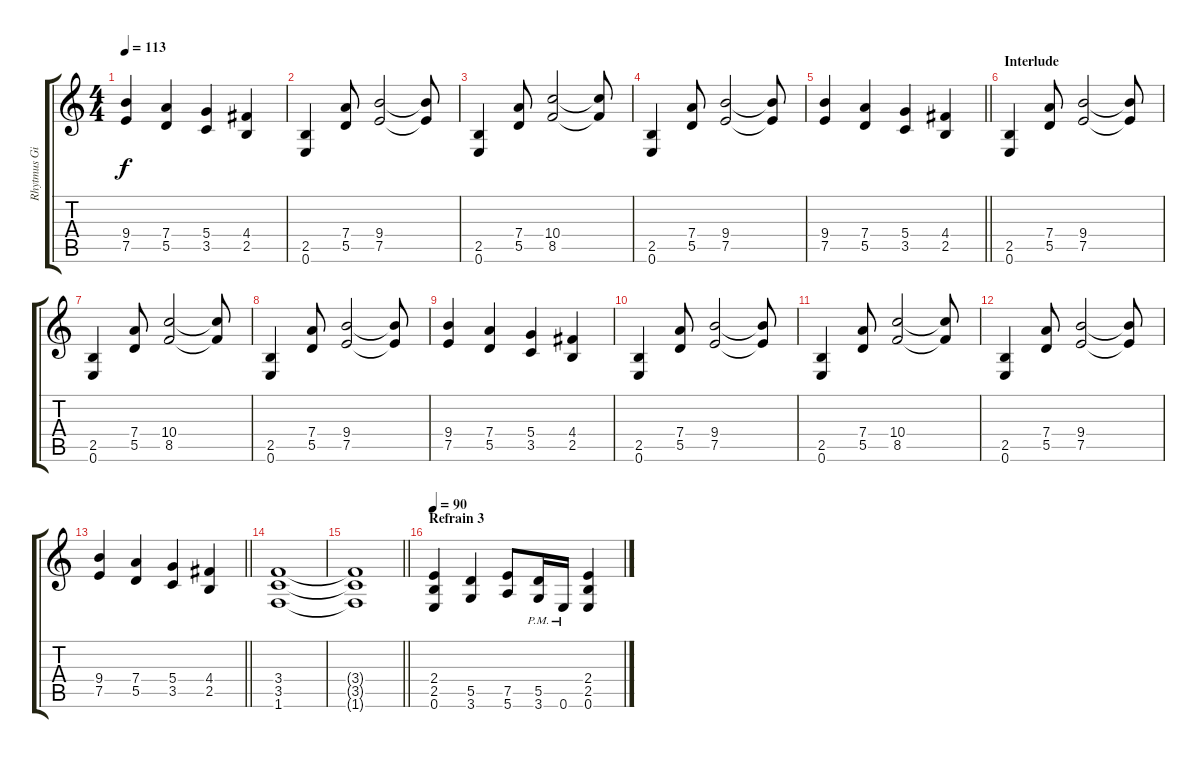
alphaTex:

\track ("Rhytmus Gitarre" "Rhytmus Gi") {instrument overdrivenguitar}
\staff {score tabs}
\tuning (E4 B3 G3 D3 A2 E2) {hide}
\ts (4 4)
\tempo 113
\clef g2
\ks c
(9.4 7.5).4{dy f} (7.4 5.5).4 (5.4 3.5).4 (4.4 2.5).4 |
(2.5 0.6).4 (7.4 5.5).8 (9.4 7.5).2 (9.4{t} 7.5{t}).8 |
(2.5 0.6).4 (7.4 5.5).8 (10.4 8.5).2 (10.4{t} 8.5{t}).8 |
(2.5 0.6).4 (7.4 5.5).8 (9.4 7.5).2 (9.4{t} 7.5{t}).8 |
\barLineRight lightlight
(9.4 7.5).4 (7.4 5.5).4 (5.4 3.5).4 (4.4 2.5).4 |
\section ("" "Interlude")
(2.5 0.6).4 (7.4 5.5).8 (9.4 7.5).2 (9.4{t} 7.5{t}).8 |
(2.5 0.6).4 (7.4 5.5).8 (10.4 8.5).2 (10.4{t} 8.5{t}).8 |
(2.5 0.6).4 (7.4 5.5).8 (9.4 7.5).2 (9.4{t} 7.5{t}).8 |
(9.4 7.5).4 (7.4 5.5).4 (5.4 3.5).4 (4.4 2.5).4 |
(2.5 0.6).4 (7.4 5.5).8 (9.4 7.5).2 (9.4{t} 7.5{t}).8 |
(2.5 0.6).4 (7.4 5.5).8 (10.4 8.5).2 (10.4{t} 8.5{t}).8 |
(2.5 0.6).4 (7.4 5.5).8 (9.4 7.5).2 (9.4{t} 7.5{t}).8 |
\barLineRight lightlight
(9.4 7.5).4 (7.4 5.5).4 (5.4 3.5).4 (4.4 2.5).4 |
(3.4 3.5 1.6).1 |
\barLineRight lightlight
(3.4{t} 3.5{t} 1.6{t}).1 |
\section ("" "Refrain 3")
\tempo 90
(2.4 2.5 0.6).4 (5.5 3.6).4 (7.5 5.6).8 (5.5{pm} 3.6{pm}).16 0.6{pm}.16 (2.4 2.5 0.6).4
